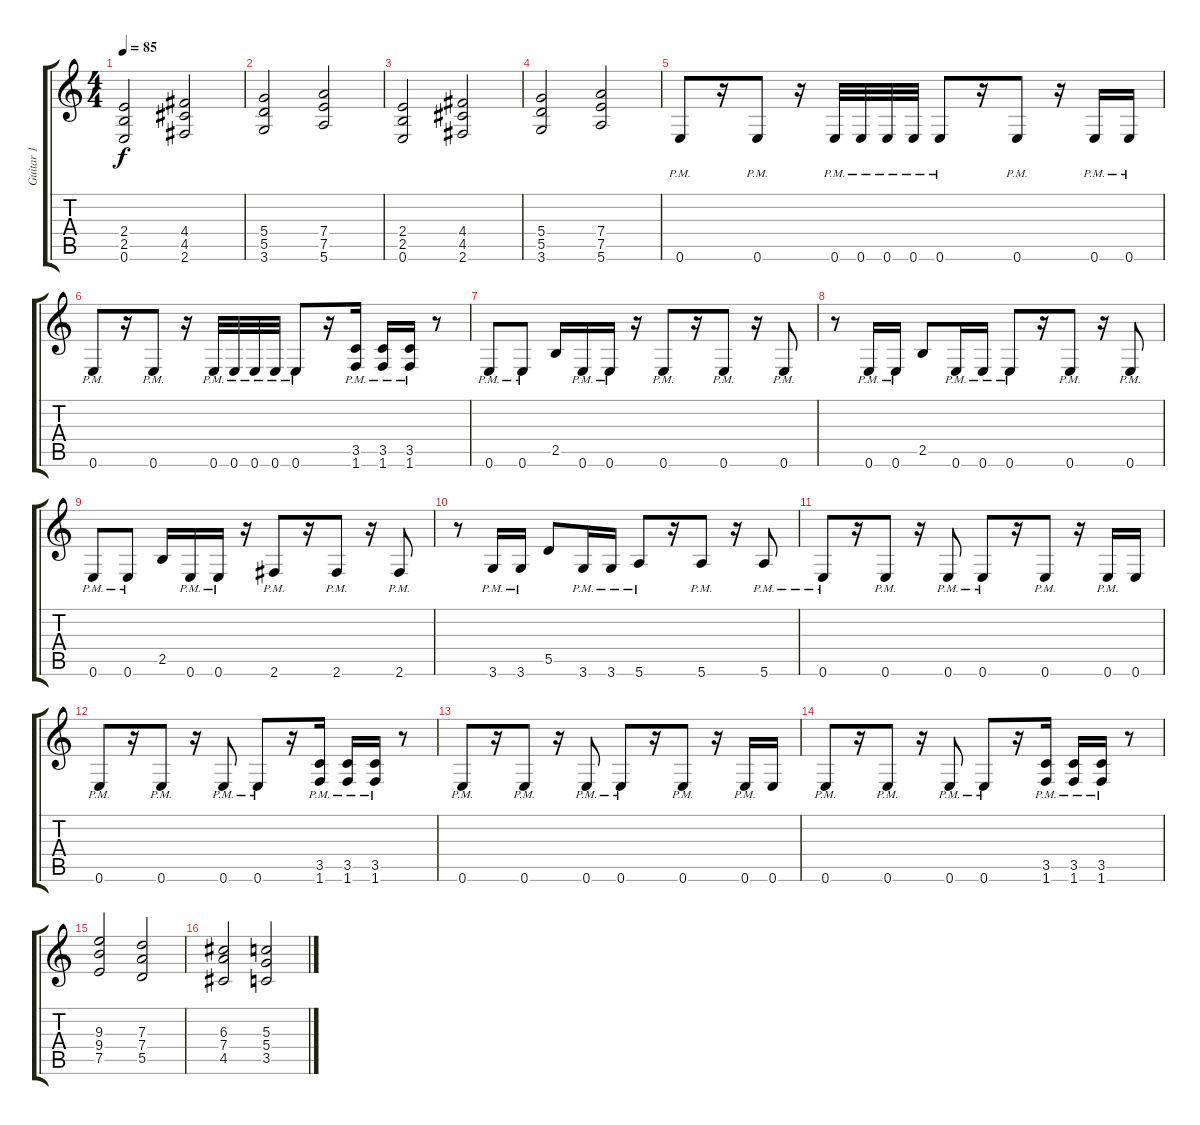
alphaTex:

\track ("Guitar 1" "Guitar 1") {instrument distortionguitar}
\staff {score tabs}
\tuning (E4 B3 G3 D3 A2 E2) {hide}
\ts (4 4)
\tempo 85
\clef g2
\ks c
(2.4 2.5 0.6).2{dy f} (4.4 4.5 2.6).2 |
(5.4 5.5 3.6).2 (7.4 7.5 5.6).2 |
(2.4 2.5 0.6).2 (4.4 4.5 2.6).2 |
(5.4 5.5 3.6).2 (7.4 7.5 5.6).2 |
0.6{pm}.8 r.16 0.6{pm}.8 r.16 0.6{pm}.32 0.6{pm}.32 0.6{pm}.32 0.6{pm}.32 0.6{pm}.8 r.16 0.6{pm}.8 r.16 0.6{pm}.16 0.6{pm}.16 |
0.6{pm}.8 r.16 0.6{pm}.8 r.16 0.6{pm}.32 0.6{pm}.32 0.6{pm}.32 0.6{pm}.32 0.6{pm}.8 r.16 (3.5{pm} 1.6{pm}).16 (3.5{pm} 1.6{pm}).16 (3.5{pm} 1.6{pm}).16 r.8 |
0.6{pm}.8 0.6{pm}.8 2.5.16 0.6{pm}.16 0.6{pm}.16 r.16 0.6{pm}.8 r.16 0.6{pm}.8 r.16 0.6{pm}.8 |
r.8 0.6{pm}.16 0.6{pm}.16 2.5.8 0.6{pm}.16 0.6{pm}.16 0.6{pm}.8 r.16 0.6{pm}.8 r.16 0.6{pm}.8 |
0.6{pm}.8 0.6{pm}.8 2.5.16 0.6{pm}.16 0.6{pm}.16 r.16 2.6{pm}.8 r.16 2.6{pm}.8 r.16 2.6{pm}.8 |
r.8 3.6{pm}.16 3.6{pm}.16 5.5.8 3.6{pm}.16 3.6{pm}.16 5.6{pm}.8 r.16 5.6{pm}.8 r.16 5.6{pm}.8 |
0.6{pm}.8 r.16 0.6{pm}.8 r.16 0.6{pm}.8 0.6{pm}.8 r.16 0.6{pm}.8 r.16 0.6{pm}.16 0.6.16 |
0.6{pm}.8 r.16 0.6{pm}.8 r.16 0.6{pm}.8 0.6{pm}.8 r.16 (3.5{pm} 1.6{pm}).16 (3.5{pm} 1.6{pm}).16 (3.5{pm} 1.6{pm}).16 r.8 |
0.6{pm}.8 r.16 0.6{pm}.8 r.16 0.6{pm}.8 0.6{pm}.8 r.16 0.6{pm}.8 r.16 0.6{pm}.16 0.6.16 |
0.6{pm}.8 r.16 0.6{pm}.8 r.16 0.6{pm}.8 0.6{pm}.8 r.16 (3.5{pm} 1.6{pm}).16 (3.5{pm} 1.6{pm}).16 (3.5{pm} 1.6{pm}).16 r.8 |
(9.3 9.4 7.5).2 (7.3 7.4 5.5).2 |
(6.3 7.4 4.5).2 (5.3 5.4 3.5).2
